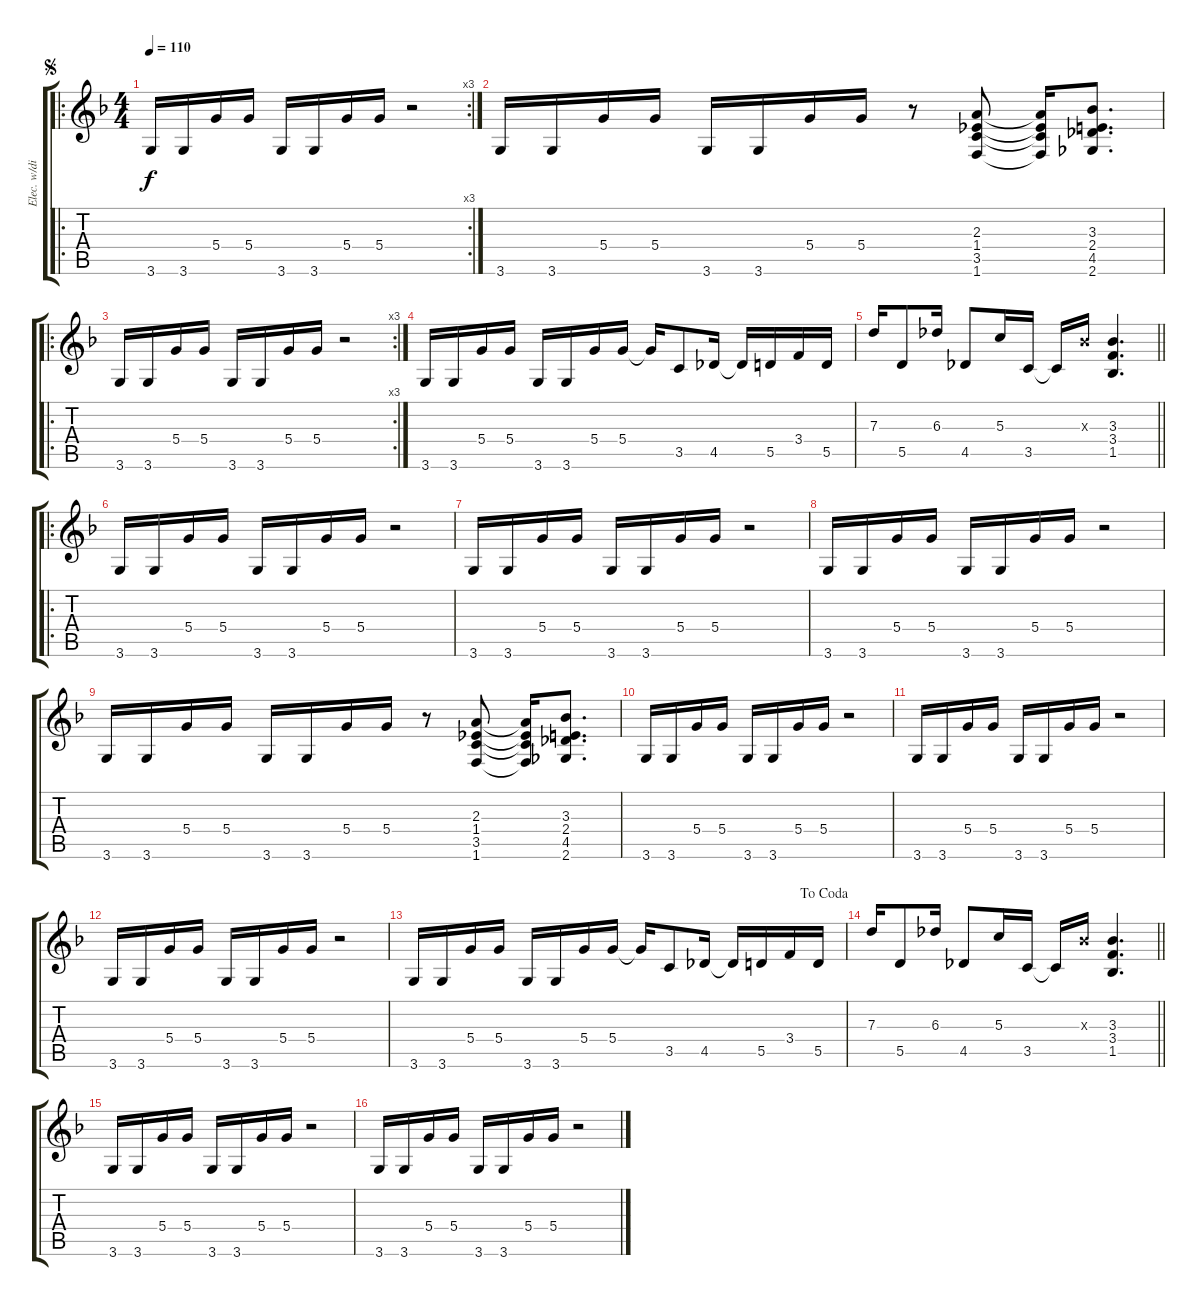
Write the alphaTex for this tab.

\track ("Elec. w/dist" "Elec. w/di") {instrument distortionguitar}
\staff {score tabs}
\tuning (E4 B3 G3 D3 A2 E2) {hide}
\ro
\rc 3
\ts (4 4)
\jump segno
\tempo 110
\clef g2
\ks f
3.6.16{dy f instrument distortionguitar} 3.6.16 5.4.16 5.4.16 3.6.16 3.6.16 5.4.16 5.4.16 r.2 |
3.6.16 3.6.16 5.4.16 5.4.16 3.6.16 3.6.16 5.4.16 5.4.16 r.8 (2.3 1.4 3.5 1.6).8 (2.3{t} 1.4{t} 3.5{t} 1.6{t}).16 (3.3 2.4 4.5 2.6).8{d} |
\ro
\rc 3
3.6.16 3.6.16 5.4.16 5.4.16 3.6.16 3.6.16 5.4.16 5.4.16 r.2 |
3.6.16 3.6.16 5.4.16 5.4.16 3.6.16 3.6.16 5.4.16 5.4.16 5.4{t}.16 3.5.8 4.5.16 4.5{t}.16 5.5.16 3.4.16 5.5.16 |
\barLineRight lightlight
7.3.16 5.5.8 6.3.16 4.5.8 5.3.16 3.5.16 3.5{t}.16 3.3{x}.16 (3.3 3.4 1.5).4{d} |
\ro
3.6.16 3.6.16 5.4.16 5.4.16 3.6.16 3.6.16 5.4.16 5.4.16 r.2 |
3.6.16 3.6.16 5.4.16 5.4.16 3.6.16 3.6.16 5.4.16 5.4.16 r.2 |
3.6.16 3.6.16 5.4.16 5.4.16 3.6.16 3.6.16 5.4.16 5.4.16 r.2 |
3.6.16 3.6.16 5.4.16 5.4.16 3.6.16 3.6.16 5.4.16 5.4.16 r.8 (2.3 1.4 3.5 1.6).8 (2.3{t} 1.4{t} 3.5{t} 1.6{t}).16 (3.3 2.4 4.5 2.6).8{d} |
3.6.16 3.6.16 5.4.16 5.4.16 3.6.16 3.6.16 5.4.16 5.4.16 r.2 |
3.6.16 3.6.16 5.4.16 5.4.16 3.6.16 3.6.16 5.4.16 5.4.16 r.2 |
3.6.16 3.6.16 5.4.16 5.4.16 3.6.16 3.6.16 5.4.16 5.4.16 r.2 |
\jump dacoda
3.6.16 3.6.16 5.4.16 5.4.16 3.6.16 3.6.16 5.4.16 5.4.16 5.4{t}.16 3.5.8 4.5.16 4.5{t}.16 5.5.16 3.4.16 5.5.16 |
\barLineRight lightlight
7.3.16 5.5.8 6.3.16 4.5.8 5.3.16 3.5.16 3.5{t}.16 3.3{x}.16 (3.3 3.4 1.5).4{d} |
3.6.16 3.6.16 5.4.16 5.4.16 3.6.16 3.6.16 5.4.16 5.4.16 r.2 |
3.6.16 3.6.16 5.4.16 5.4.16 3.6.16 3.6.16 5.4.16 5.4.16 r.2
